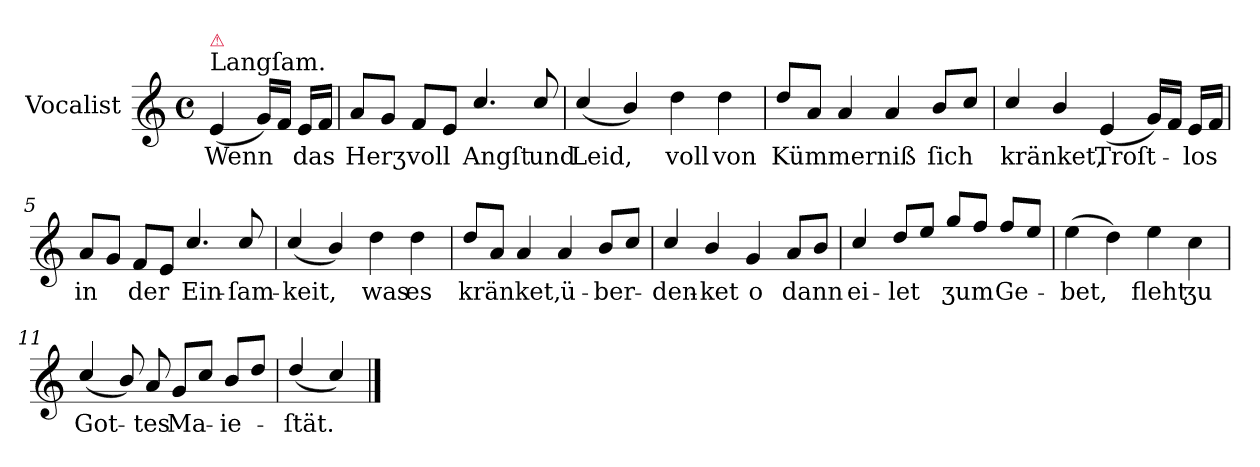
**kern	**text
*part1	*part1
*staff1	*staff1
*I"Vocalist	*
*clefG2	*
*k[]	*
*C:	*
*M4/4	*
*met(c)	*
=	=
!LO:TX:a:t=Langſam.	!
!LO:TX:a:color=crimson:t=⚠	!
(4e	Wenn
16gLL)	.
16fJJ	.
16eLL	das
16fJJ	.
=1	=1
8aL	Herʒ
8gJ	.
8fL	voll
8eJ	.
4.cc/	Angſt
8cc/	und
=2	=2
(>4cc/	Leid,
4b/)	.
4dd	voll
4dd	von
=3	=3
8dd/L	Kümmerniß
8aJ	.
4a	.
4a	.
8b/L	ſich
8ccJ	.
=4	=4
4cc/	kränket,
4b/	.
(4e	Troſt-
16gLL)	.
16fJJ	.
16eLL	-los
16fJJ	.
=5	=5
8aL	in
8gJ	.
8fL	der
8eJ	.
4.cc/	Ein-
8cc/	-ſam-
=6	=6
(>4cc/	-keit,
4b/)	.
4dd	was
4dd	es
=7	=7
8dd/L	kränket,
8aJ	.
4a	.
4a	ü-
8b/L	-ber-
8ccJ	.
=8	=8
4cc/	-den-
4b/	-ket
4g	o
8aL	dann
8bJ	.
=9	=9
4cc/	ei-
8dd/L	-let
8eeJ	.
8gg/L	ʒum
8ffJ	.
8ff/L	Ge-
8eeJ	.
=10	=10
(4ee	-bet,
4dd)	.
4ee	fleht
4cc	ʒu
=11	=11
(>4cc/	Got-
8b/)	.
8a	-tes
8gL	Ma-
8ccJ	.
8b/L	-ie-
8ddJ	.
=12	=12
(>4dd/	-ſtät.
4cc/)	.
==	==
*-	*-
